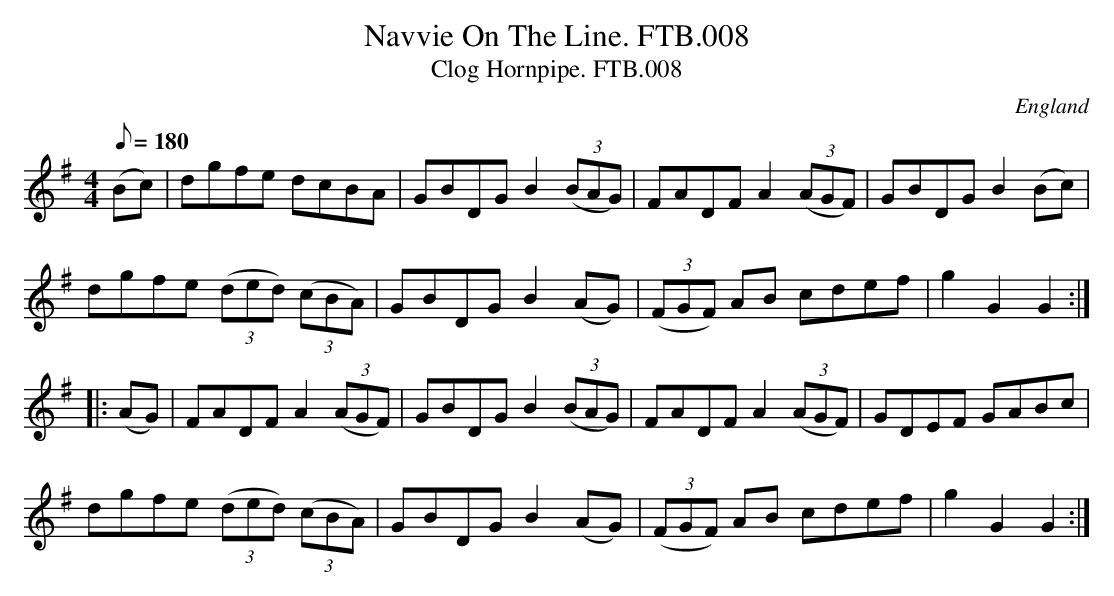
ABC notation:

X:1
T:Navvie On The Line. FTB.008
T:Clog Hornpipe. FTB.008
M:4/4
Q:180
O:England
K:G major
(Bc)|dgfe dcBA|GBDGB2((3BAG)|FADFA2((3AGF)|GBDGB2(Bc)|
dgfe ((3ded) ((3cBA)|GBDGB2(AG)|((3FGF) AB cdef|g2G2G2:|
|:(AG)|FADFA2((3AGF)|GBDGB2((3BAG)|FADFA2((3AGF)|GDEF GABc|
dgfe ((3ded) ((3cBA)|GBDGB2(AG)|((3FGF) AB cdef|g2G2G2:|
